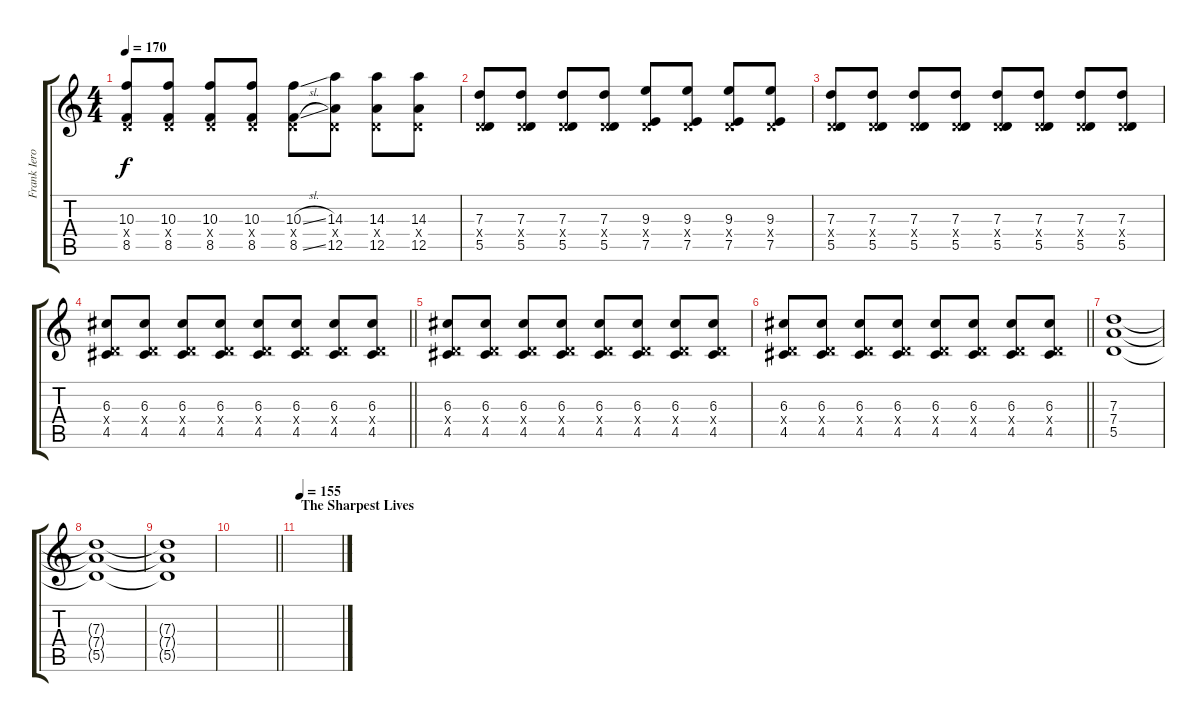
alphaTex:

\track ("Frank Iero [Rhythm Guitar]" "Frank Iero") {instrument overdrivenguitar}
\staff {score tabs}
\tuning (E4 B3 G3 D3 A2 E2) {hide}
\ts (4 4)
\tempo 170
\clef g2
\ks c
(10.3 0.4{x} 8.5).8{dy f} (10.3 0.4{x} 8.5).8 (10.3 0.4{x} 8.5).8 (10.3 0.4{x} 8.5).8 (10.3{sl} 0.4{x} 8.5{sl}).8 (14.3 0.4{x} 12.5).8 (14.3 0.4{x} 12.5).8 (14.3 0.4{x} 12.5).8 |
(7.3 0.4{x} 5.5).8 (7.3 0.4{x} 5.5).8 (7.3 0.4{x} 5.5).8 (7.3 0.4{x} 5.5).8 (9.3 0.4{x} 7.5).8 (9.3 0.4{x} 7.5).8 (9.3 0.4{x} 7.5).8 (9.3 0.4{x} 7.5).8 |
(7.3 0.4{x} 5.5).8 (7.3 0.4{x} 5.5).8 (7.3 0.4{x} 5.5).8 (7.3 0.4{x} 5.5).8 (7.3 0.4{x} 5.5).8 (7.3 0.4{x} 5.5).8 (7.3 0.4{x} 5.5).8 (7.3 0.4{x} 5.5).8 |
\barLineRight lightlight
(6.3 0.4{x} 4.5).8 (6.3 0.4{x} 4.5).8 (6.3 0.4{x} 4.5).8 (6.3 0.4{x} 4.5).8 (6.3 0.4{x} 4.5).8 (6.3 0.4{x} 4.5).8 (6.3 0.4{x} 4.5).8 (6.3 0.4{x} 4.5).8 |
(6.3 0.4{x} 4.5).8 (6.3 0.4{x} 4.5).8 (6.3 0.4{x} 4.5).8 (6.3 0.4{x} 4.5).8 (6.3 0.4{x} 4.5).8 (6.3 0.4{x} 4.5).8 (6.3 0.4{x} 4.5).8 (6.3 0.4{x} 4.5).8 |
\barLineRight lightlight
(6.3 0.4{x} 4.5).8 (6.3 0.4{x} 4.5).8 (6.3 0.4{x} 4.5).8 (6.3 0.4{x} 4.5).8 (6.3 0.4{x} 4.5).8 (6.3 0.4{x} 4.5).8 (6.3 0.4{x} 4.5).8 (6.3 0.4{x} 4.5).8 |
(7.3 7.4 5.5).1{volume 3} |
(7.3{t} 7.4{t} 5.5{t}).1 |
(7.3{t} 7.4{t} 5.5{t}).1 |
\barLineRight lightlight
|
\section ("" "The Sharpest Lives")
\tempo 155
